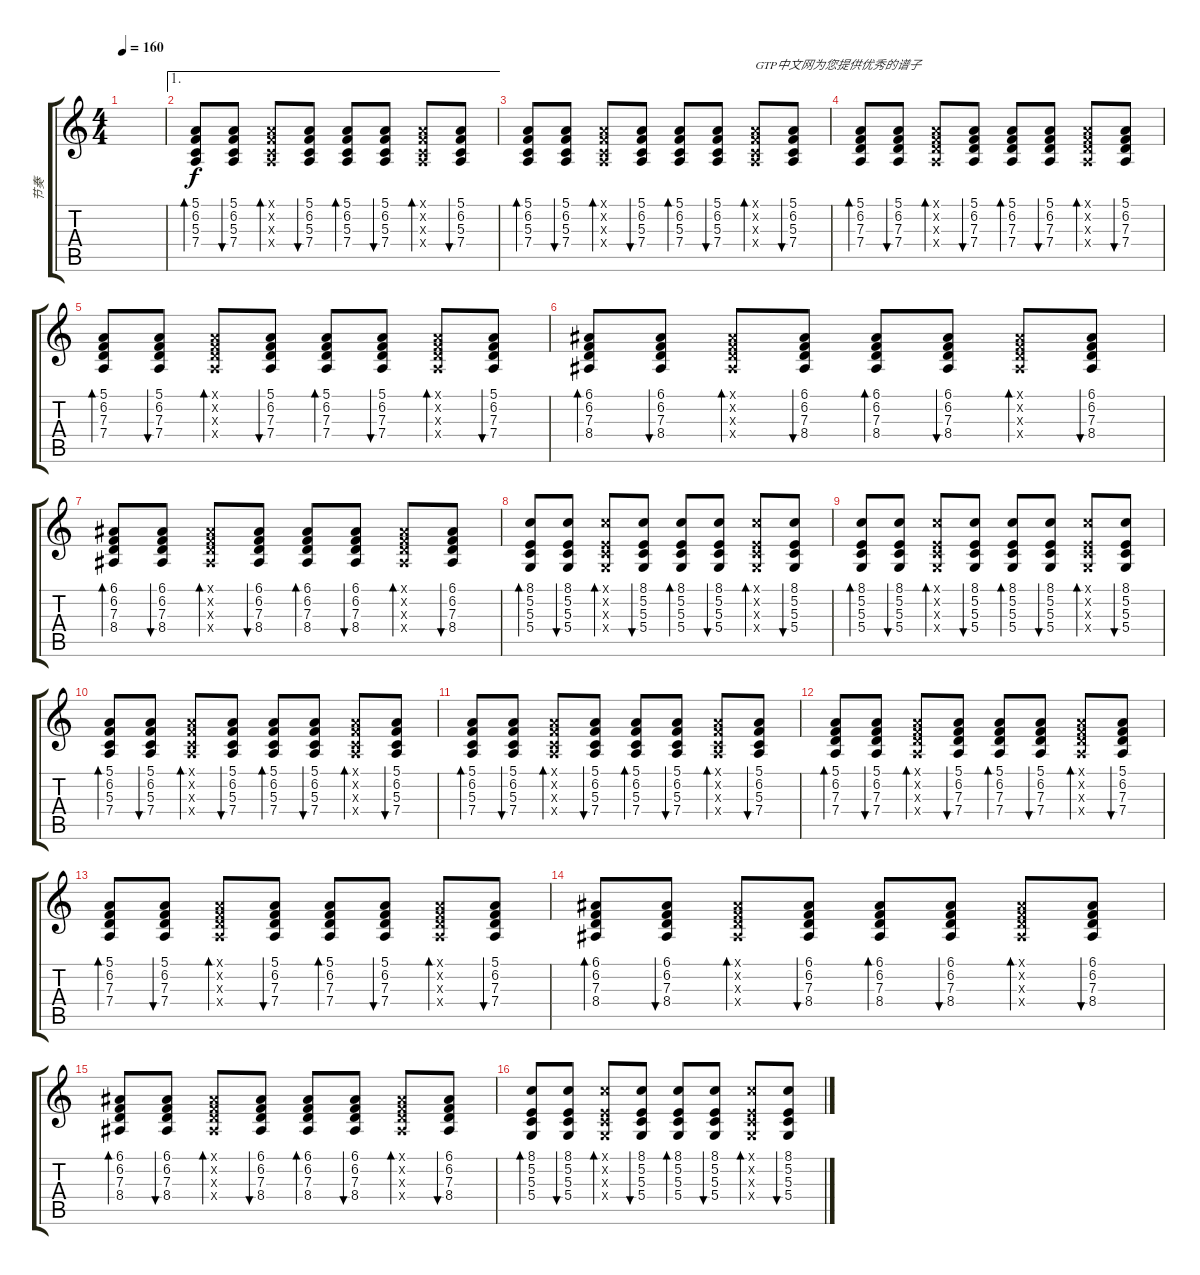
\track ("节奏" "节奏") {instrument brightacousticpiano}
\staff {score tabs}
\tuning (E4 B3 G3 D3 A2 E2) {hide}
\ts (4 4)
\tempo 160
\clef g2
\ks c
|
\ae 1
(5.1 6.2 5.3 7.4).8{bd 60} (5.1 6.2 5.3 7.4).8{bu 60} (5.1{x} 6.2{x} 5.3{x} 7.4{x}).8{bd 60} (5.1 6.2 5.3 7.4).8{bu 60} (5.1 6.2 5.3 7.4).8{bd 60} (5.1 6.2 5.3 7.4).8{bu 60} (5.1{x} 6.2{x} 5.3{x} 7.4{x}).8{bd 60} (5.1 6.2 5.3 7.4).8{bu 60} |
(5.1 6.2 5.3 7.4).8{bd 60} (5.1 6.2 5.3 7.4).8{bu 60} (5.1{x} 6.2{x} 5.3{x} 7.4{x}).8{bd 60} (5.1 6.2 5.3 7.4).8{bu 60} (5.1 6.2 5.3 7.4).8{bd 60} (5.1 6.2 5.3 7.4).8{bu 60} (5.1{x} 6.2{x} 5.3{x} 7.4{x}).8{bd 60 txt "GTP中文网为您提供优秀的谱子"} (5.1 6.2 5.3 7.4).8{bu 60} |
(5.1 6.2 7.3 7.4).8{bd 60} (5.1 6.2 7.3 7.4).8{bu 60} (5.1{x} 6.2{x} 7.3{x} 7.4{x}).8{bd 60} (5.1 6.2 7.3 7.4).8{bu 60} (5.1 6.2 7.3 7.4).8{bd 60} (5.1 6.2 7.3 7.4).8{bu 60} (5.1{x} 6.2{x} 7.3{x} 7.4{x}).8{bd 60} (5.1 6.2 7.3 7.4).8{bu 60} |
(5.1 6.2 7.3 7.4).8{bd 60} (5.1 6.2 7.3 7.4).8{bu 60} (5.1{x} 6.2{x} 7.3{x} 7.4{x}).8{bd 60} (5.1 6.2 7.3 7.4).8{bu 60} (5.1 6.2 7.3 7.4).8{bd 60} (5.1 6.2 7.3 7.4).8{bu 60} (5.1{x} 6.2{x} 7.3{x} 7.4{x}).8{bd 60} (5.1 6.2 7.3 7.4).8{bu 60} |
(6.1 6.2 7.3 8.4).8{bd 60} (6.1 6.2 7.3 8.4).8{bu 60} (6.1{x} 6.2{x} 7.3{x} 8.4{x}).8{bd 60} (6.1 6.2 7.3 8.4).8{bu 60} (6.1 6.2 7.3 8.4).8{bd 60} (6.1 6.2 7.3 8.4).8{bu 60} (6.1{x} 6.2{x} 7.3{x} 8.4{x}).8{bd 60} (6.1 6.2 7.3 8.4).8{bu 60} |
(6.1 6.2 7.3 8.4).8{bd 60} (6.1 6.2 7.3 8.4).8{bu 60} (6.1{x} 6.2{x} 7.3{x} 8.4{x}).8{bd 60} (6.1 6.2 7.3 8.4).8{bu 60} (6.1 6.2 7.3 8.4).8{bd 60} (6.1 6.2 7.3 8.4).8{bu 60} (6.1{x} 6.2{x} 7.3{x} 8.4{x}).8{bd 60} (6.1 6.2 7.3 8.4).8{bu 60} |
(8.1 5.2 5.3 5.4).8{bd 60} (8.1 5.2 5.3 5.4).8{bu 60} (8.1{x} 5.2{x} 5.3{x} 5.4{x}).8{bd 60} (8.1 5.2 5.3 5.4).8{bu 60} (8.1 5.2 5.3 5.4).8{bd 60} (8.1 5.2 5.3 5.4).8{bu 60} (8.1{x} 5.2{x} 5.3{x} 5.4{x}).8{bd 60} (8.1 5.2 5.3 5.4).8{bu 60} |
(8.1 5.2 5.3 5.4).8{bd 60} (8.1 5.2 5.3 5.4).8{bu 60} (8.1{x} 5.2{x} 5.3{x} 5.4{x}).8{bd 60} (8.1 5.2 5.3 5.4).8{bu 60} (8.1 5.2 5.3 5.4).8{bd 60} (8.1 5.2 5.3 5.4).8{bu 60} (8.1{x} 5.2{x} 5.3{x} 5.4{x}).8{bd 60} (8.1 5.2 5.3 5.4).8{bu 60} |
(5.1 6.2 5.3 7.4).8{bd 60} (5.1 6.2 5.3 7.4).8{bu 60} (5.1{x} 6.2{x} 5.3{x} 7.4{x}).8{bd 60} (5.1 6.2 5.3 7.4).8{bu 60} (5.1 6.2 5.3 7.4).8{bd 60} (5.1 6.2 5.3 7.4).8{bu 60} (5.1{x} 6.2{x} 5.3{x} 7.4{x}).8{bd 60} (5.1 6.2 5.3 7.4).8{bu 60} |
(5.1 6.2 5.3 7.4).8{bd 60} (5.1 6.2 5.3 7.4).8{bu 60} (5.1{x} 6.2{x} 5.3{x} 7.4{x}).8{bd 60} (5.1 6.2 5.3 7.4).8{bu 60} (5.1 6.2 5.3 7.4).8{bd 60} (5.1 6.2 5.3 7.4).8{bu 60} (5.1{x} 6.2{x} 5.3{x} 7.4{x}).8{bd 60} (5.1 6.2 5.3 7.4).8{bu 60} |
(5.1 6.2 7.3 7.4).8{bd 60} (5.1 6.2 7.3 7.4).8{bu 60} (5.1{x} 6.2{x} 7.3{x} 7.4{x}).8{bd 60} (5.1 6.2 7.3 7.4).8{bu 60} (5.1 6.2 7.3 7.4).8{bd 60} (5.1 6.2 7.3 7.4).8{bu 60} (5.1{x} 6.2{x} 7.3{x} 7.4{x}).8{bd 60} (5.1 6.2 7.3 7.4).8{bu 60} |
(5.1 6.2 7.3 7.4).8{bd 60} (5.1 6.2 7.3 7.4).8{bu 60} (5.1{x} 6.2{x} 7.3{x} 7.4{x}).8{bd 60} (5.1 6.2 7.3 7.4).8{bu 60} (5.1 6.2 7.3 7.4).8{bd 60} (5.1 6.2 7.3 7.4).8{bu 60} (5.1{x} 6.2{x} 7.3{x} 7.4{x}).8{bd 60} (5.1 6.2 7.3 7.4).8{bu 60} |
(6.1 6.2 7.3 8.4).8{bd 60} (6.1 6.2 7.3 8.4).8{bu 60} (6.1{x} 6.2{x} 7.3{x} 8.4{x}).8{bd 60} (6.1 6.2 7.3 8.4).8{bu 60} (6.1 6.2 7.3 8.4).8{bd 60} (6.1 6.2 7.3 8.4).8{bu 60} (6.1{x} 6.2{x} 7.3{x} 8.4{x}).8{bd 60} (6.1 6.2 7.3 8.4).8{bu 60} |
(6.1 6.2 7.3 8.4).8{bd 60} (6.1 6.2 7.3 8.4).8{bu 60} (6.1{x} 6.2{x} 7.3{x} 8.4{x}).8{bd 60} (6.1 6.2 7.3 8.4).8{bu 60} (6.1 6.2 7.3 8.4).8{bd 60} (6.1 6.2 7.3 8.4).8{bu 60} (6.1{x} 6.2{x} 7.3{x} 8.4{x}).8{bd 60} (6.1 6.2 7.3 8.4).8{bu 60} |
(8.1 5.2 5.3 5.4).8{bd 60} (8.1 5.2 5.3 5.4).8{bu 60} (8.1{x} 5.2{x} 5.3{x} 5.4{x}).8{bd 60} (8.1 5.2 5.3 5.4).8{bu 60} (8.1 5.2 5.3 5.4).8{bd 60} (8.1 5.2 5.3 5.4).8{bu 60} (8.1{x} 5.2{x} 5.3{x} 5.4{x}).8{bd 60} (8.1 5.2 5.3 5.4).8{bu 60}
